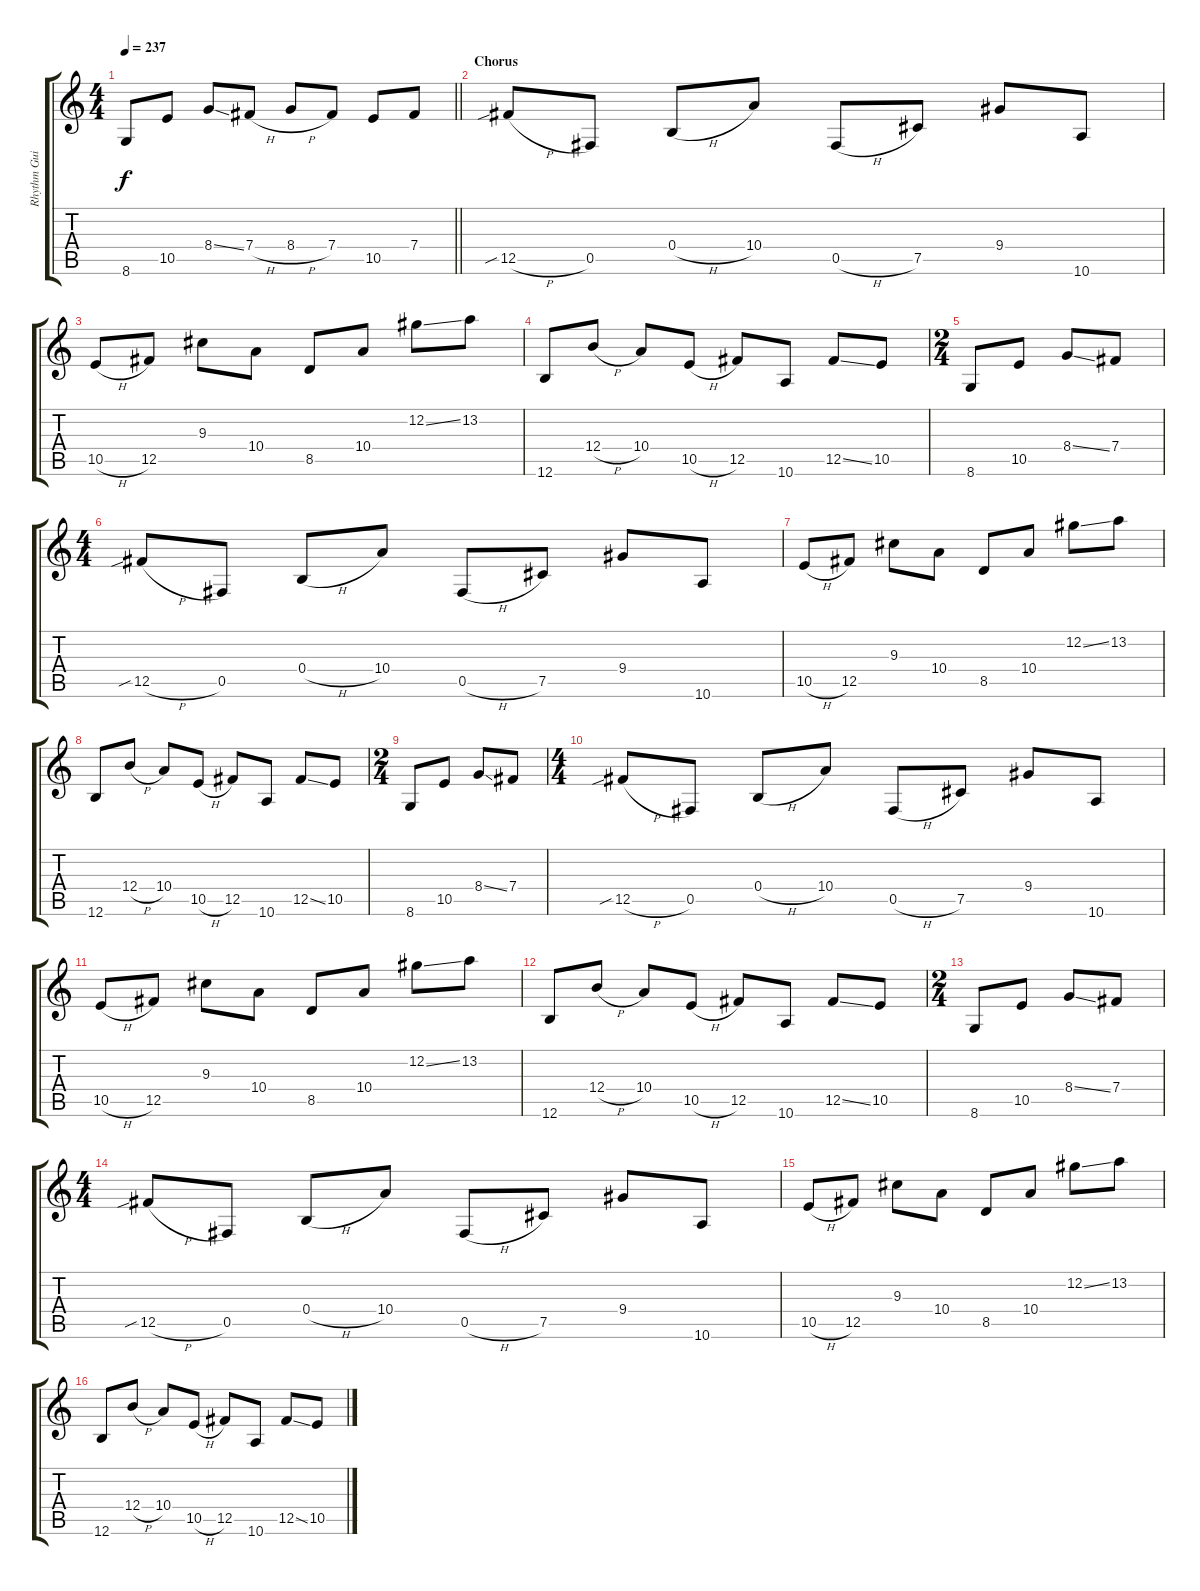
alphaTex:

\track ("Rhythm Guitar L" "Rhythm Gui") {instrument distortionguitar}
\staff {score tabs}
\tuning (Db4 Ab3 E3 B2 Gb2 B1) {hide}
\ts (4 4)
\tempo 237
\clef g2
\barLineRight lightlight
\ks c
8.6.8{dy f} 10.5.8 8.4{ss}.8 7.4{h}.8 8.4{h}.8 7.4.8 10.5.8 7.4.8 |
\section ("" "Chorus")
12.5{sib h}.8 0.5.8 0.4{h}.8 10.4.8 0.5{h}.8 7.5.8 9.4.8 10.6.8 |
10.5{h}.8 12.5.8 9.3.8 10.4.8 8.5.8 10.4.8 12.2{ss}.8 13.2.8 |
12.6.8 12.4{h}.8 10.4.8 10.5{h}.8 12.5.8 10.6.8 12.5{ss}.8 10.5.8 |
\ts (2 4)
8.6.8 10.5.8 8.4{ss}.8 7.4.8 |
\ts (4 4)
12.5{sib h}.8 0.5.8 0.4{h}.8 10.4.8 0.5{h}.8 7.5.8 9.4.8 10.6.8 |
10.5{h}.8 12.5.8 9.3.8 10.4.8 8.5.8 10.4.8 12.2{ss}.8 13.2.8 |
12.6.8 12.4{h}.8 10.4.8 10.5{h}.8 12.5.8 10.6.8 12.5{ss}.8 10.5.8 |
\ts (2 4)
8.6.8 10.5.8 8.4{ss}.8 7.4.8 |
\ts (4 4)
12.5{sib h}.8 0.5.8 0.4{h}.8 10.4.8 0.5{h}.8 7.5.8 9.4.8 10.6.8 |
10.5{h}.8 12.5.8 9.3.8 10.4.8 8.5.8 10.4.8 12.2{ss}.8 13.2.8 |
12.6.8 12.4{h}.8 10.4.8 10.5{h}.8 12.5.8 10.6.8 12.5{ss}.8 10.5.8 |
\ts (2 4)
8.6.8 10.5.8 8.4{ss}.8 7.4.8 |
\ts (4 4)
12.5{sib h}.8 0.5.8 0.4{h}.8 10.4.8 0.5{h}.8 7.5.8 9.4.8 10.6.8 |
10.5{h}.8 12.5.8 9.3.8 10.4.8 8.5.8 10.4.8 12.2{ss}.8 13.2.8 |
12.6.8 12.4{h}.8 10.4.8 10.5{h}.8 12.5.8 10.6.8 12.5{ss}.8 10.5.8
